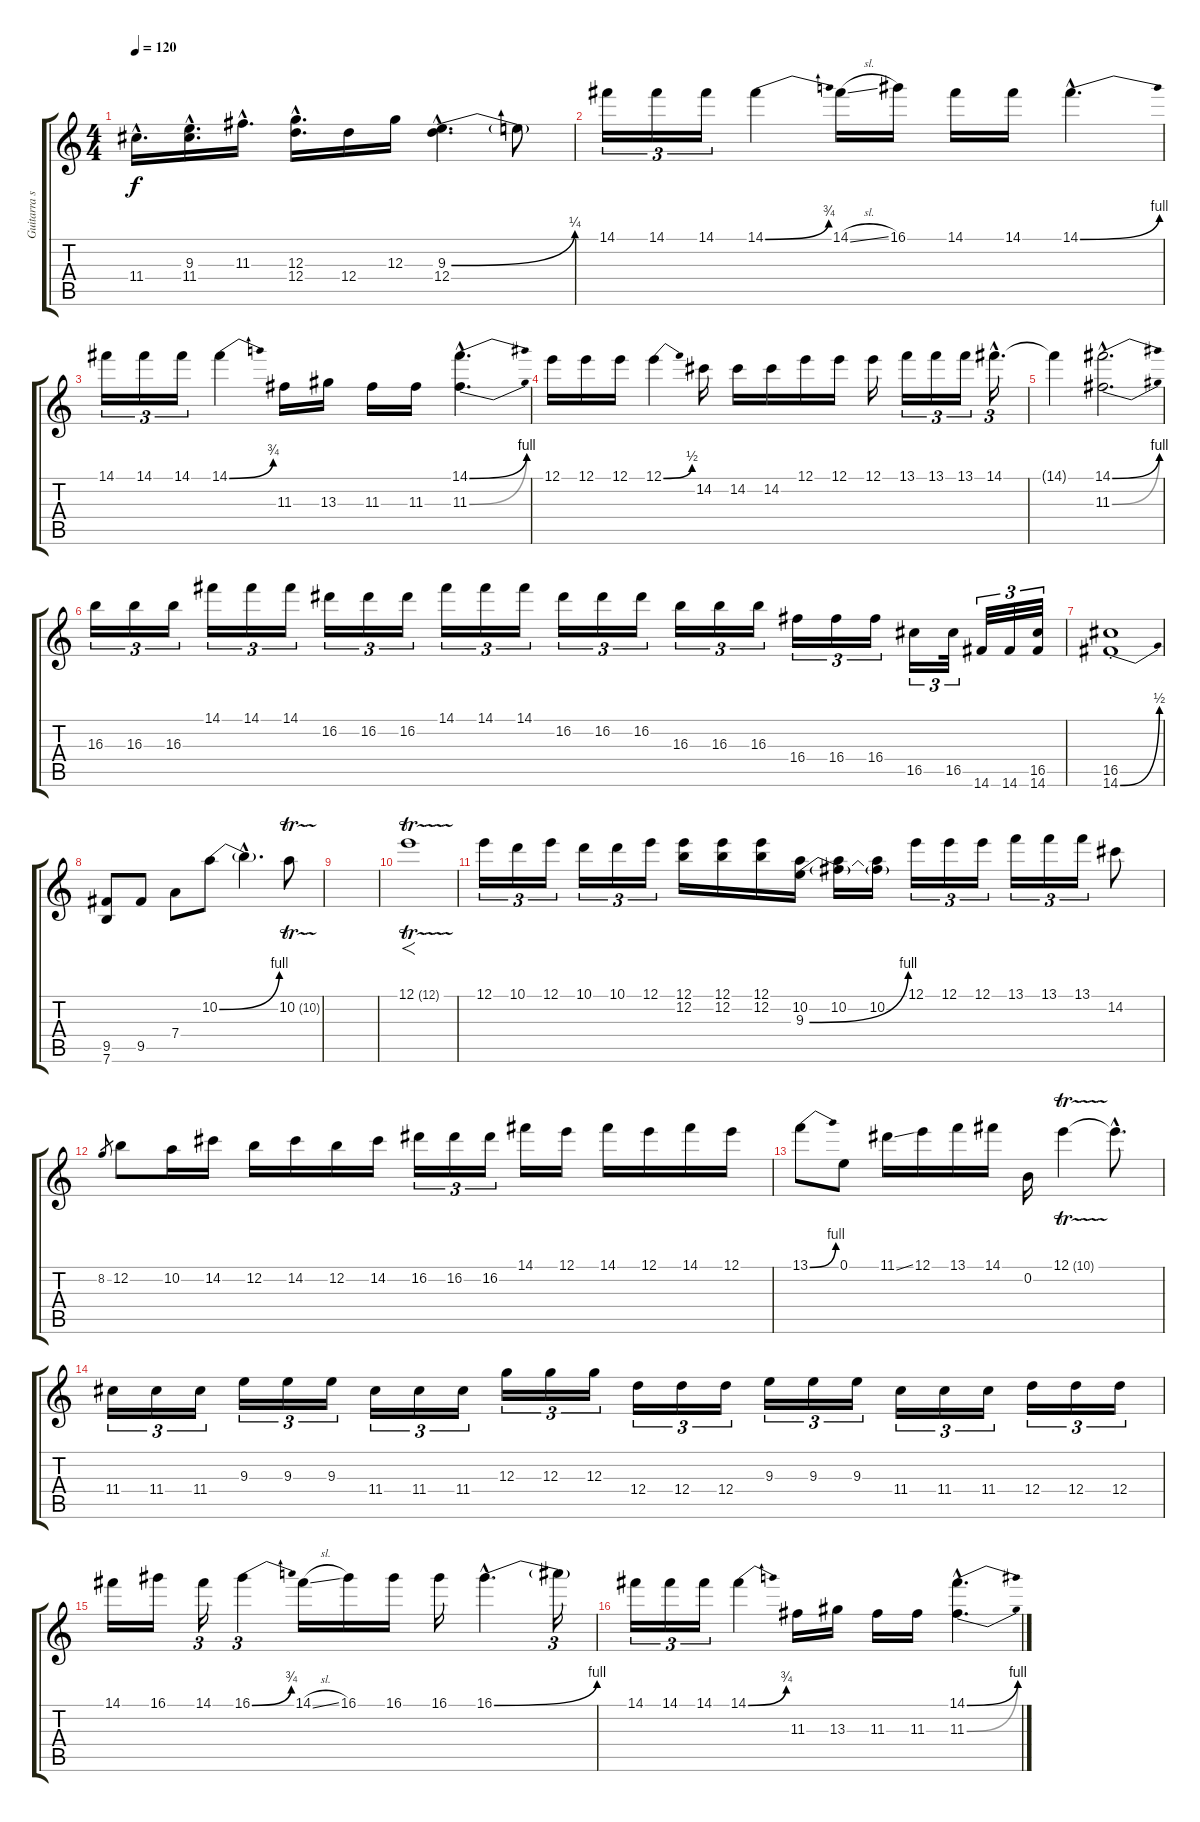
\track ("Guitarra solo" "Guitarra s") {instrument distortionguitar}
\staff {score tabs}
\tuning (E4 B3 G3 D3 A2 E2) {hide}
\ts (4 4)
\tempo 120
\clef g2
\ks c
11.4{hac}.16{d dy f} (9.3{hac} 11.4{hac}).16{d} 11.3{hac}.16{d} (12.3{hac} 12.4{hac}).16{d} 12.4.16 12.3.16 (9.3{be (bend 0 0 60 1) hac} 12.4{hac}).4{d} 9.3{t}.8 |
14.1.16{tu (3 2)} 14.1.16{tu (3 2)} 14.1.16{tu (3 2)} 14.1{be (bend 0 0 60 3)}.4 14.1{sl}.16 16.1.16 14.1.16 14.1.16 14.1{be (bend 0 0 60 4) hac}.4{d} |
14.1.16{tu (3 2)} 14.1.16{tu (3 2)} 14.1.16{tu (3 2)} 14.1{be (bend 0 0 60 3)}.4 11.3.16 13.3.16 11.3.16 11.3.16 (14.1{be (bend 0 0 60 4) hac} 11.3{be (bend 0 0 60 4) hac}).4{d} |
12.1.16 12.1.16 12.1.16 12.1{be (bend 0 0 60 2)}.4 14.2.16 14.2.16 14.2.16 12.1.16 12.1.16 12.1.16 13.1.16{tu (3 2)} 13.1.16{tu (3 2)} 13.1.16{tu (3 2)} 14.1{hac}.16{d tu (3 2)} |
14.1{t}.4 (14.1{be (bend 0 0 60 4) hac} 11.3{be (bend 0 0 60 4) hac}).2{d} |
16.3.16{tu (3 2)} 16.3.16{tu (3 2)} 16.3.16{tu (3 2)} 14.1.16{tu (3 2)} 14.1.16{tu (3 2)} 14.1.16{tu (3 2)} 16.2.16{tu (3 2)} 16.2.16{tu (3 2)} 16.2.16{tu (3 2)} 14.1.16{tu (3 2)} 14.1.16{tu (3 2)} 14.1.16{tu (3 2)} 16.2.16{tu (3 2)} 16.2.16{tu (3 2)} 16.2.16{tu (3 2)} 16.3.16{tu (3 2)} 16.3.16{tu (3 2)} 16.3.16{tu (3 2)} 16.4.16{tu (3 2)} 16.4.16{tu (3 2)} 16.4.16{tu (3 2)} 16.5.16{tu (3 2)} 16.5.32{tu (3 2)} 14.6.32{tu (3 2)} 14.6.32{tu (3 2)} (16.5 14.6).32{tu (3 2)} |
(16.5{st} 14.6{be (bend 0 0 60 2)}).1 |
(9.5 7.6).8 9.5.8 7.4.8 10.2{be (bend 0 0 60 4)}.8 10.2{hac t}.4{d} 10.2{tr (10 16)}.8 |
|
12.1{tr (12 16)}.1{f} |
12.1.16{tu (3 2)} 10.1.16{tu (3 2)} 12.1.16{tu (3 2)} 10.1.16{tu (3 2)} 10.1.16{tu (3 2)} 12.1.16{tu (3 2)} (12.1 12.2).16 (12.1 12.2).16 (12.1 12.2).16 (10.2 9.3{be (bend 0 0 60 4)}).16 (10.2 9.3{t}).16 (10.2 9.3{t}).16 12.1.16{tu (3 2)} 12.1.16{tu (3 2)} 12.1.16{tu (3 2)} 13.1.16{tu (3 2)} 13.1.16{tu (3 2)} 13.1.16{tu (3 2)} 14.2.8 |
8.2.8{gr} 12.2.8 10.2.16 14.2.16 12.2.16 14.2.16 12.2.16 14.2.16 16.2.16{tu (3 2)} 16.2.16{tu (3 2)} 16.2.16{tu (3 2)} 14.1.16 12.1.16 14.1.16 12.1.16 14.1.16 12.1.16 |
13.1{be (bend 0 0 60 4)}.8 0.1.8 11.1{ss}.16 12.1.16 13.1.16 14.1.16 0.2.16 12.1{tr (10 16)}.4 12.1{hac t}.8{d} |
11.4.16{tu (3 2)} 11.4.16{tu (3 2)} 11.4.16{tu (3 2)} 9.3.16{tu (3 2)} 9.3.16{tu (3 2)} 9.3.16{tu (3 2)} 11.4.16{tu (3 2)} 11.4.16{tu (3 2)} 11.4.16{tu (3 2)} 12.3.16{tu (3 2)} 12.3.16{tu (3 2)} 12.3.16{tu (3 2)} 12.4.16{tu (3 2)} 12.4.16{tu (3 2)} 12.4.16{tu (3 2)} 9.3.16{tu (3 2)} 9.3.16{tu (3 2)} 9.3.16{tu (3 2)} 11.4.16{tu (3 2)} 11.4.16{tu (3 2)} 11.4.16{tu (3 2)} 12.4.16{tu (3 2)} 12.4.16{tu (3 2)} 12.4.16{tu (3 2)} |
14.1.16 16.1.16 14.1.16{tu (3 2)} 16.1{be (bend 0 0 60 3)}.4{tu (3 2)} 14.1{sl}.16 16.1.16 16.1.16 16.1.16 16.1{be (bend 0 0 60 4) hac}.4{d} 16.1{t}.16{tu (3 2)} |
14.1.16{tu (3 2)} 14.1.16{tu (3 2)} 14.1.16{tu (3 2)} 14.1{be (bend 0 0 60 3)}.4 11.3.16 13.3.16 11.3.16 11.3.16 (14.1{be (bend 0 0 60 4) hac} 11.3{be (bend 0 0 60 4) hac}).4{d}
